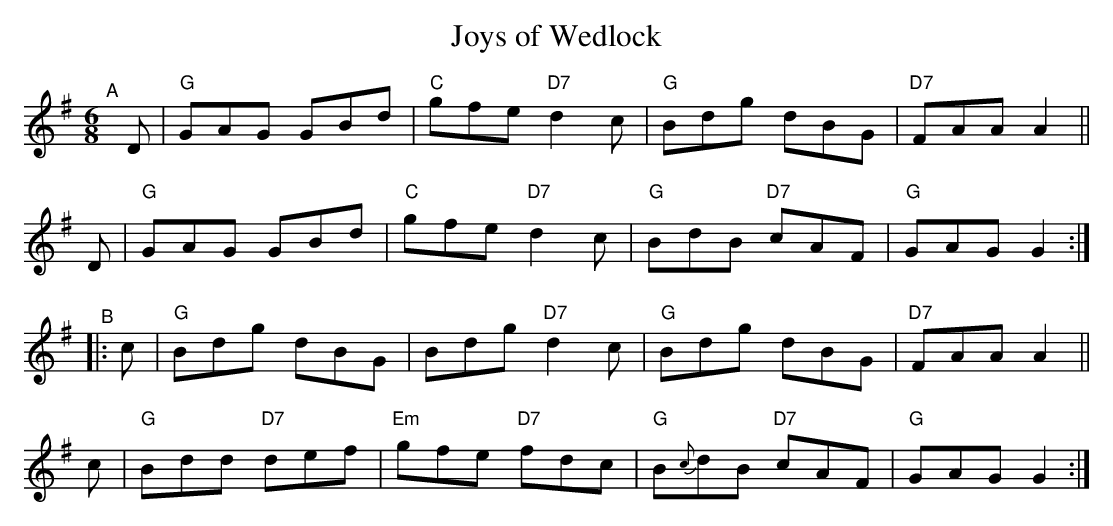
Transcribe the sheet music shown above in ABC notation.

X:1
T: Joys of Wedlock
M: 6/8
L: 1/8
K: G
"^A"[|]\
D | "G"GAG GBd | "C"gfe "D7"d2c | "G"Bdg dBG | "D7"FAA A2 ||
D | "G"GAG GBd | "C"gfe "D7"d2c | "G"BdB "D7"cAF | "G"GAG G2 :|
"^B"|:\
c | "G"Bdg dBG | Bdg "D7"d2c | "G"Bdg dBG | "D7"FAA A2 ||
c | "G"Bdd "D7"def | "Em"gfe "D7"fdc | "G"B{c}dB "D7"cAF | "G"GAG G2 :|
